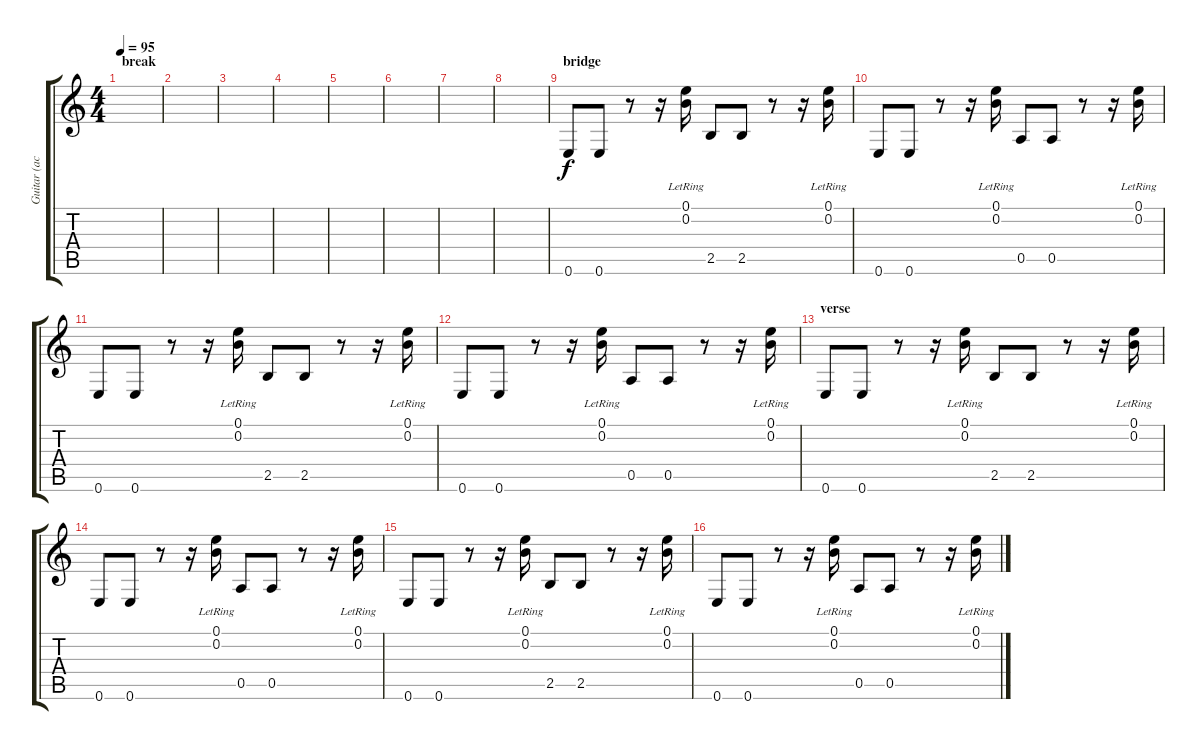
\track ("Guitar (acoustic)" "Guitar (ac") {instrument acousticguitarnylon}
\staff {score tabs}
\tuning (E4 B3 G3 D3 A2 E2) {hide}
\ts (4 4)
\section ("" "break")
\tempo 95
\clef g2
\ks c
|
|
|
|
|
|
|
|
\section ("" "bridge")
0.6.8 0.6.8 r.8 r.16 (0.1{lr} 0.2{lr}).16 2.5.8 2.5.8 r.8 r.16 (0.1{lr} 0.2{lr}).16 |
0.6.8 0.6.8 r.8 r.16 (0.1{lr} 0.2{lr}).16 0.5.8 0.5.8 r.8 r.16 (0.1{lr} 0.2{lr}).16 |
0.6.8 0.6.8 r.8 r.16 (0.1{lr} 0.2{lr}).16 2.5.8 2.5.8 r.8 r.16 (0.1{lr} 0.2{lr}).16 |
0.6.8 0.6.8 r.8 r.16 (0.1{lr} 0.2{lr}).16 0.5.8 0.5.8 r.8 r.16 (0.1{lr} 0.2{lr}).16 |
\section ("" "verse")
0.6.8 0.6.8 r.8 r.16 (0.1{lr} 0.2{lr}).16 2.5.8 2.5.8 r.8 r.16 (0.1{lr} 0.2{lr}).16 |
0.6.8 0.6.8 r.8 r.16 (0.1{lr} 0.2{lr}).16 0.5.8 0.5.8 r.8 r.16 (0.1{lr} 0.2{lr}).16 |
0.6.8 0.6.8 r.8 r.16 (0.1{lr} 0.2{lr}).16 2.5.8 2.5.8 r.8 r.16 (0.1{lr} 0.2{lr}).16 |
0.6.8 0.6.8 r.8 r.16 (0.1{lr} 0.2{lr}).16 0.5.8 0.5.8 r.8 r.16 (0.1{lr} 0.2{lr}).16
